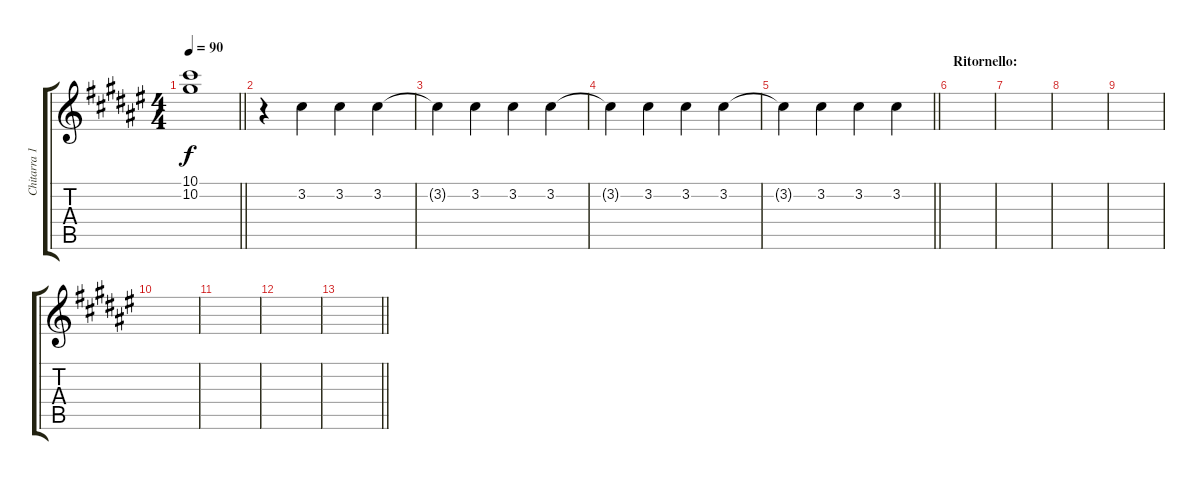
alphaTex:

\track ("Chitarra 1" "Chitarra 1") {instrument electricguitarjazz}
\staff {score tabs}
\tuning (Eb4 Bb3 Gb3 Db3 Ab2 Eb2) {hide}
\ts (4 4)
\tempo 90
\clef g2
\barLineRight lightlight
\ks f#
(10.1{t} 10.2{t}).1{dy f} |
r.4{volume 12 instrument electricguitarjazz} 3.2.4 3.2.4 3.2.4 |
3.2{t}.4 3.2.4 3.2.4 3.2.4 |
3.2{t}.4 3.2.4 3.2.4 3.2.4 |
\barLineRight lightlight
3.2{t}.4 3.2.4 3.2.4 3.2.4 |
\section ("" "Ritornello:")
|
|
|
|
|
|
|
\barLineRight lightlight
